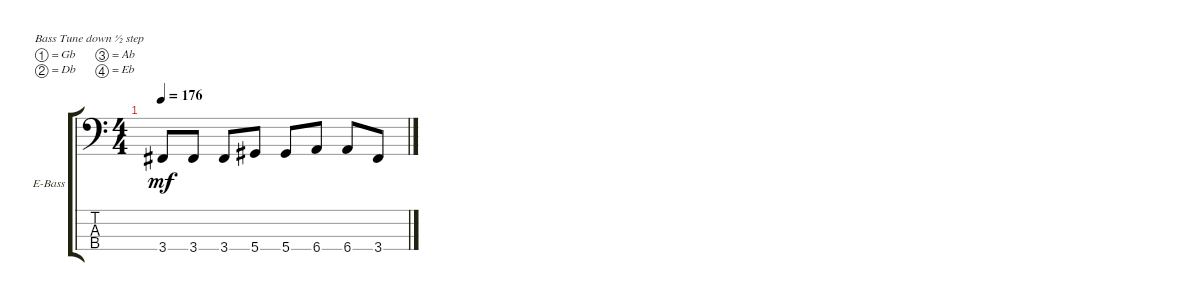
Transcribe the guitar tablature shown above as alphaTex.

\defaultSystemsLayout 4
\bracketExtendMode groupsimilarinstruments
\firstSystemTrackNameOrientation horizontal
\otherSystemsTrackNameOrientation horizontal
\track ("Electric Bass" "E-Bass") {instrument electricbassfinger}
\staff {score tabs}
\tuning (Gb2 Db2 Ab1 Eb1)
\ts (4 4)
\tempo 176
\clef f4
\ks c
3.4.8{dy mf} 3.4.8 3.4.8 5.4.8 5.4.8 6.4.8 6.4.8 3.4.8
